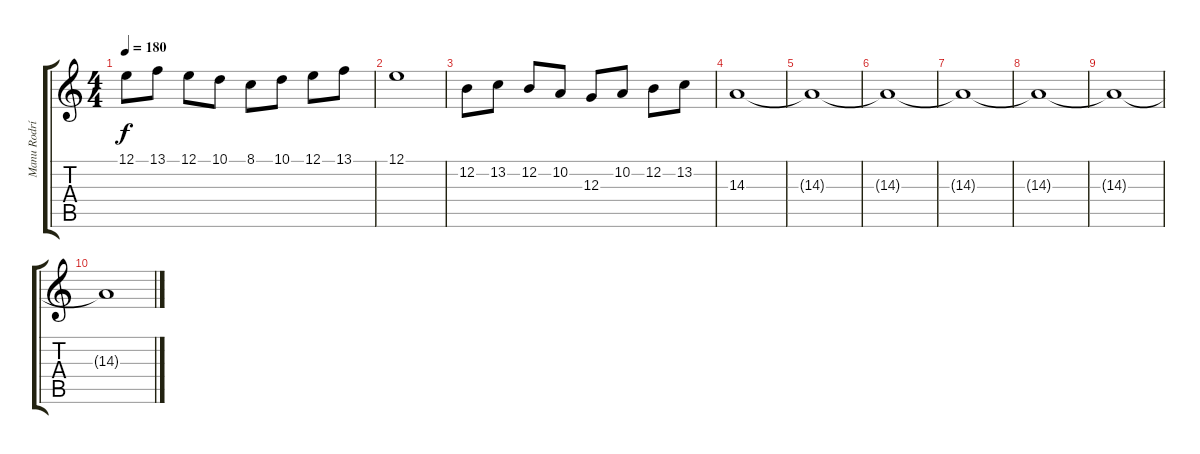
\track ("Manu Rodríguez" "Manu Rodrí") {instrument stringensemble1}
\staff {score tabs}
\tuning (E4 B3 G3 D3 A2 E2) {hide}
\ts (4 4)
\tempo 180
\clef g2
\ks c
12.1.8{dy f} 13.1.8 12.1.8 10.1.8 8.1.8 10.1.8 12.1.8 13.1.8 |
12.1.1 |
12.2.8 13.2.8 12.2.8 10.2.8 12.3.8 10.2.8 12.2.8 13.2.8 |
14.3.1 |
14.3{t}.1 |
14.3{t}.1 |
14.3{t}.1 |
14.3{t}.1 |
14.3{t}.1 |
14.3{t}.1
